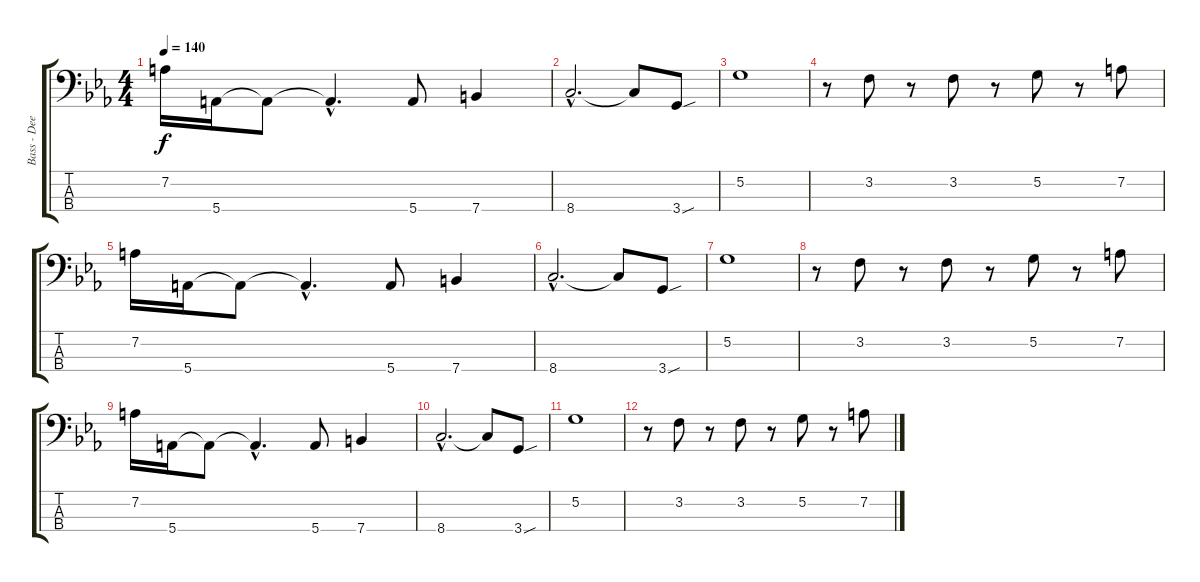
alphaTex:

\track ("Bass - Dee Murray" "Bass - Dee") {instrument electricbassfinger}
\staff {score tabs}
\tuning (G2 D2 A1 E1) {hide}
\ts (4 4)
\tempo 140
\clef f4
\ks cminor
7.2.16{dy f} 5.4.16 5.4{t}.8 5.4{hac t}.4{d} 5.4.8 7.4.4 |
8.4{hac}.2{d} 8.4{t}.8 3.4{sou}.8 |
5.2.1 |
r.8 3.2.8 r.8 3.2.8 r.8 5.2.8 r.8 7.2.8 |
7.2.16 5.4.16 5.4{t}.8 5.4{hac t}.4{d} 5.4.8 7.4.4 |
8.4{hac}.2{d} 8.4{t}.8 3.4{sou}.8 |
5.2.1 |
r.8 3.2.8 r.8 3.2.8 r.8 5.2.8 r.8 7.2.8 |
7.2.16{volume 0} 5.4.16 5.4{t}.8 5.4{hac t}.4{d} 5.4.8 7.4.4 |
8.4{hac}.2{d} 8.4{t}.8 3.4{sou}.8 |
5.2.1 |
r.8 3.2.8 r.8 3.2.8 r.8 5.2.8 r.8 7.2.8
